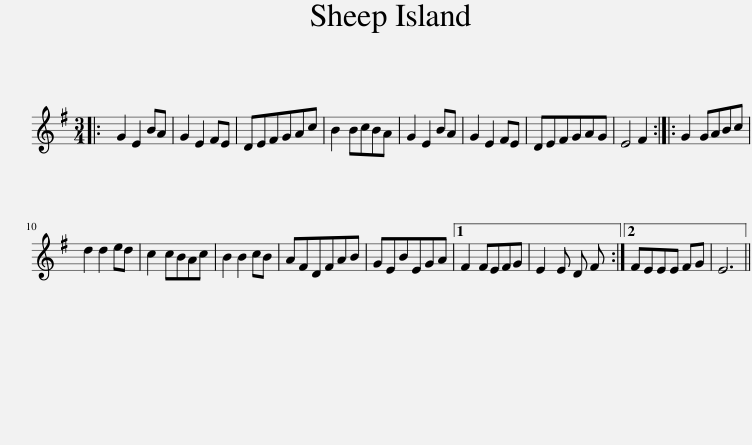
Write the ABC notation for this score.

X:1
L:1/8
M:3/4
I:linebreak $
K:G
V:1 treble
V:1
|: G2 E2 BA | G2 E2 FE | DEFGAc | B2 BcBA | G2 E2 BA | %5
 G2 E2 FE | DEFGAG | E4 F2 :: G2 GABc |$ d2 d2 ed | %10
 c2 cBAc | B2 B2 cB | AFDFAB | GEBEGA |1 F2 FEFG | %15
 E2 E D F :|2 FEEE FG | E6 || %18
